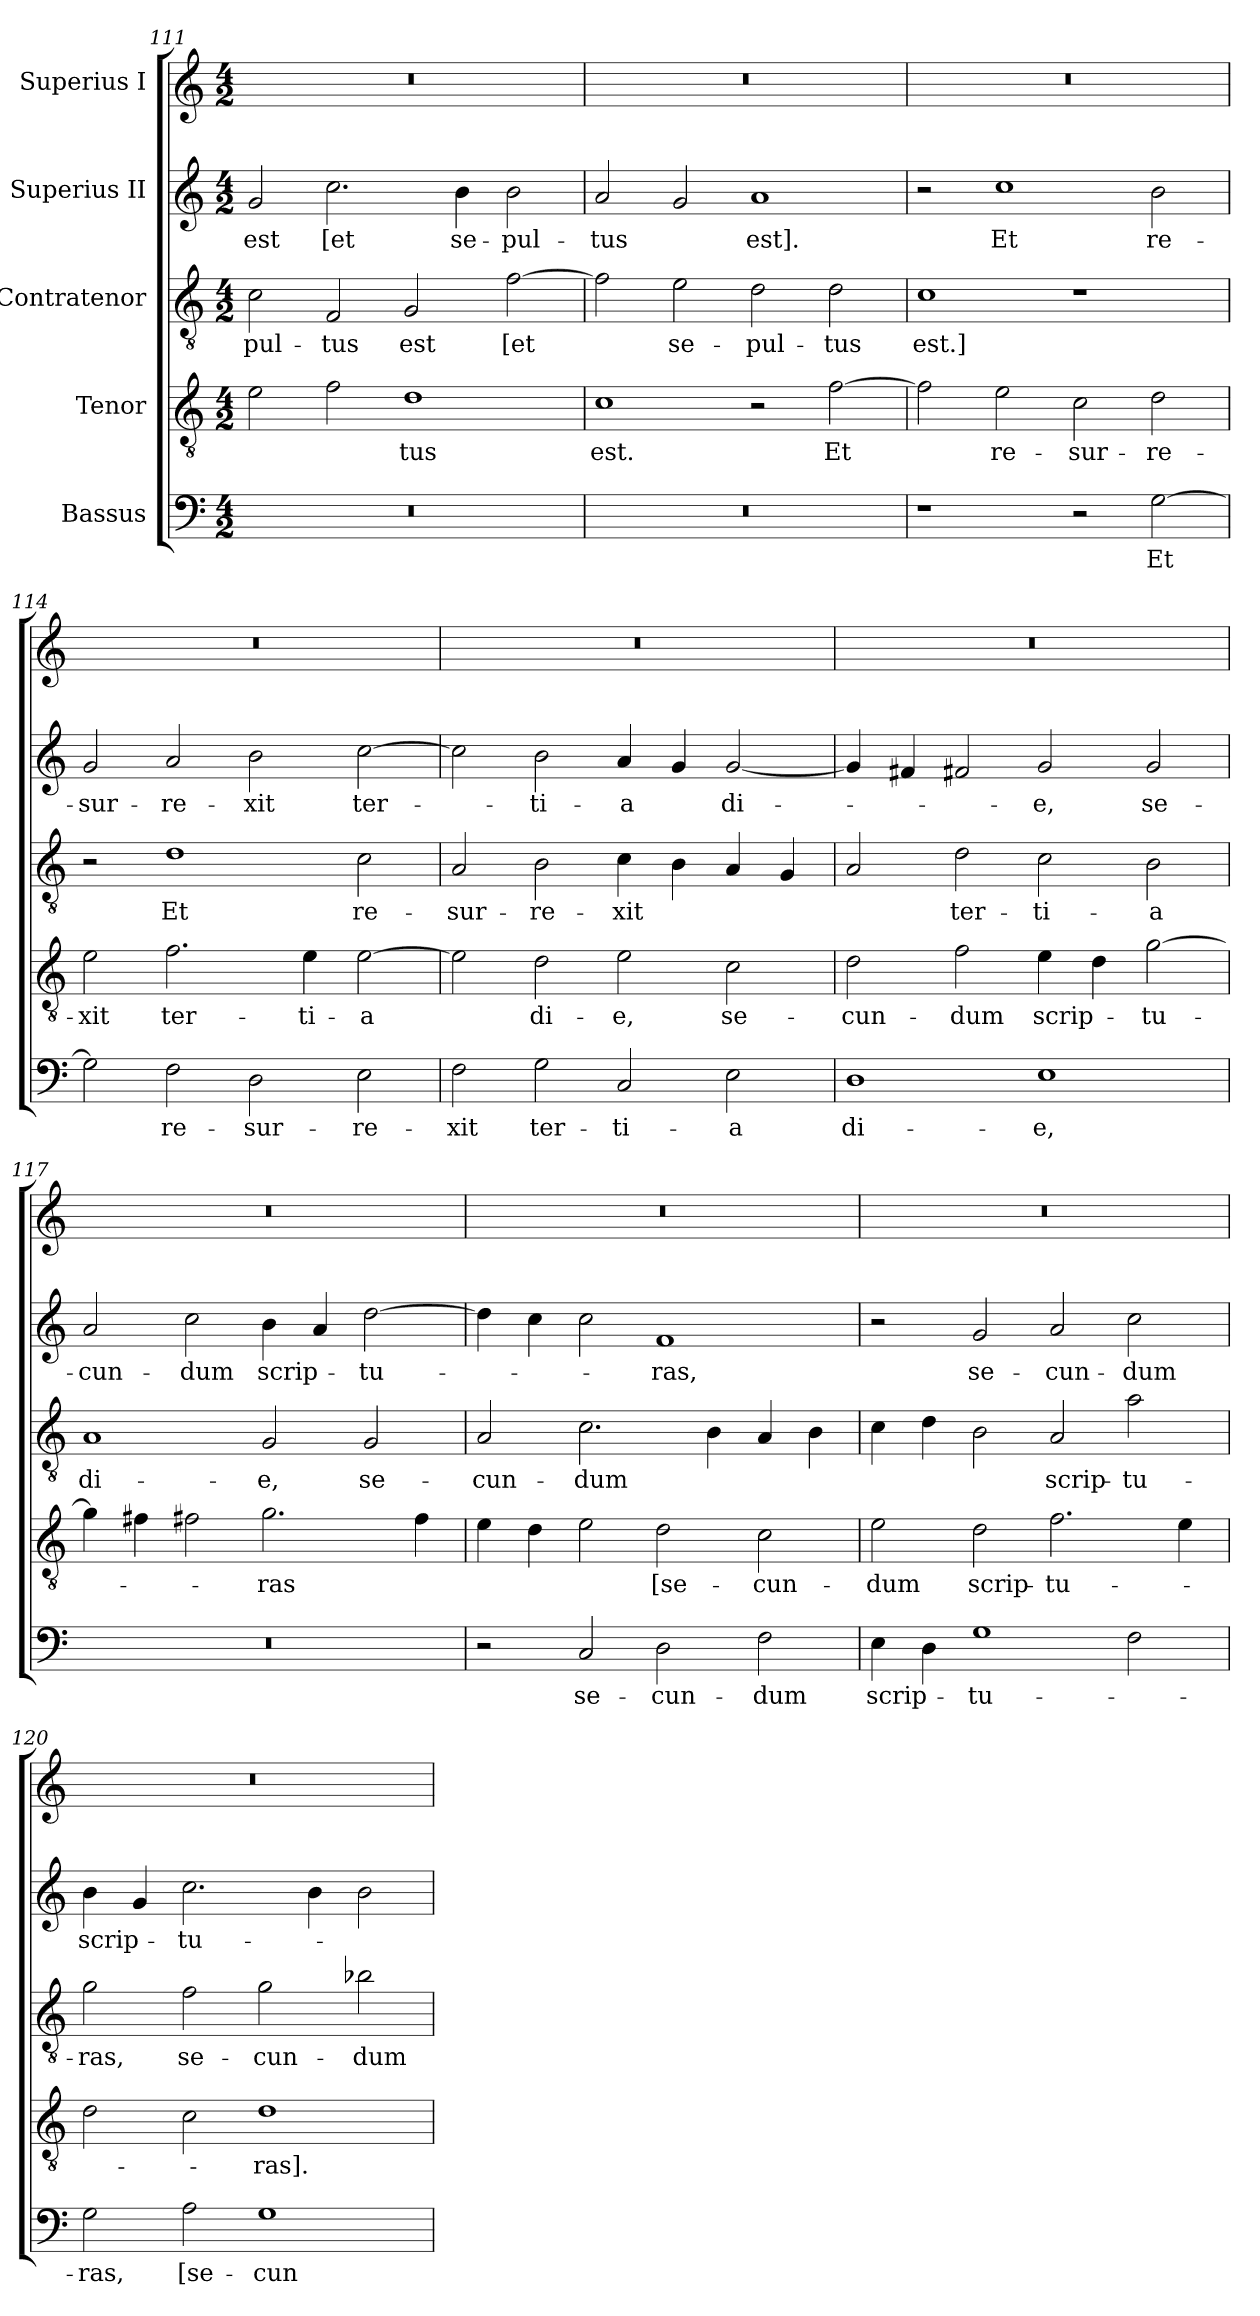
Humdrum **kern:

**kern	**text	**kern	**text	**kern	**text	**kern	**text	**kern
*part5	*part5	*part4	*part4	*part3	*part3	*part2	*part2	*part1
*staff5	*staff5	*staff4	*staff4	*staff3	*staff3	*staff2	*staff2	*staff1
*I"Bassus	*	*I"Tenor	*	*I"Contratenor	*	*I"Superius II	*	*I"Superius I
*clefF4	*	*clefGv2	*	*clefGv2	*	*clefG2	*	*clefG2
*k[]	*	*k[]	*	*k[]	*	*k[]	*	*k[]
*M4/2	*	*M4/2	*	*M4/2	*	*M4/2	*	*M4/2
=111	=111	=111	=111	=111	=111	=111	=111	=111
0r	.	2e\	.	2c\	-pul-	2g/	est	0r
.	.	2f\	.	2F/	-tus	2.cc\	[et	.
.	.	1d\	-tus	2G/	est	.	.	.
.	.	.	.	.	.	4b\	se-	.
.	.	.	.	[2f\	[et	2b\	-pul-	.
=112	=112	=112	=112	=112	=112	=112	=112	=112
0r	.	1c\	est.	2f\]	.	2a/	-tus	0r
.	.	.	.	2e\	se-	2g/	.	.
.	.	2r	.	2d\	-pul-	1a/	est].	.
.	.	[2f\	Et	2d\	-tus	.	.	.
=113	=113	=113	=113	=113	=113	=113	=113	=113
1r	.	2f\]	.	1c\	est.]	2r	.	0r
.	.	2e\	re-	.	.	1cc\	Et	.
2r	.	2c\	-sur-	1r	.	.	.	.
[2G\	Et	2d\	-re-	.	.	2b\	re-	.
=114	=114	=114	=114	=114	=114	=114	=114	=114
2G\]	.	2e\	-xit	2r	.	2g/	-sur-	0r
2F\	re-	2.f\	ter-	1d\	Et	2a/	-re-	.
2D\	-sur-	.	.	.	.	2b\	-xit	.
.	.	4e\	-ti-	.	.	.	.	.
2E\	-re-	[2e\	-a	2c\	re-	[2cc\	ter-	.
=115	=115	=115	=115	=115	=115	=115	=115	=115
2F\	-xit	2e\]	.	2A/	-sur-	2cc\]	.	0r
2G\	ter-	2d\	di-	2B\	-re-	2b\	-ti-	.
2C/	-ti-	2e\	-e,	4c\	-xit	4a/	-a	.
.	.	.	.	4B\	.	4g/	.	.
2E\	-a	2c\	se-	4A/	.	[2g/	di-	.
.	.	.	.	4G/	.	.	.	.
=116	=116	=116	=116	=116	=116	=116	=116	=116
1D\	di-	2d\	-cun-	2A/	.	4g/]	.	0r
.	.	.	.	.	.	4f#X/	.	.
.	.	2f\	-dum	2d\	ter-	2f#X/	.	.
1E\	-e,	4e\	scrip-	2c\	-ti-	2g/	-e,	.
.	.	4d\	.	.	.	.	.	.
.	.	[2g\	-tu-	2B\	-a	2g/	se-	.
=117	=117	=117	=117	=117	=117	=117	=117	=117
0r	.	4g\]	.	1A/	di-	2a/	-cun-	0r
.	.	4f#X\	.	.	.	.	.	.
.	.	2f#X\	.	.	.	2cc\	-dum	.
.	.	2.g\	-ras	2G/	-e,	4b\	scrip-	.
.	.	.	.	.	.	4a/	.	.
.	.	.	.	2G/	se-	[2dd\	-tu-	.
.	.	4f#\	.	.	.	.	.	.
=118	=118	=118	=118	=118	=118	=118	=118	=118
2r	.	4e\	.	2A/	-cun-	4dd\]	.	0r
.	.	4d\	.	.	.	4cc\	.	.
2C/	se-	2e\	.	2.c\	-dum	2cc\	.	.
2D\	-cun-	2d\	[se-	.	.	1f/	-ras,	.
.	.	.	.	4B\	.	.	.	.
2F\	-dum	2c\	-cun-	4A/	.	.	.	.
.	.	.	.	4B\	.	.	.	.
=119	=119	=119	=119	=119	=119	=119	=119	=119
4E\	scrip-	2e\	-dum	4c\	.	2r	.	0r
4D\	.	.	.	4d\	.	.	.	.
1G\	-tu-	2d\	scrip-	2B\	.	2g/	se-	.
.	.	2.f\	-tu-	2A/	scrip-	2a/	-cun-	.
2F\	.	.	.	2a\	-tu-	2cc\	-dum	.
.	.	4e\	.	.	.	.	.	.
=120	=120	=120	=120	=120	=120	=120	=120	=120
2G\	-ras,	2d\	.	2g\	-ras,	4b\	scrip-	0r
.	.	.	.	.	.	4g/	.	.
2A\	[se-	2c\	.	2f\	se-	2.cc\	-tu-	.
1G\	-cun-	1d\	-ras].	2g\	-cun-	.	.	.
.	.	.	.	.	.	4b\	.	.
.	.	.	.	2b-X\	-dum	2b\	.	.
=	=	=	=	=	=	=	=	=
*-	*-	*-	*-	*-	*-	*-	*-	*-
